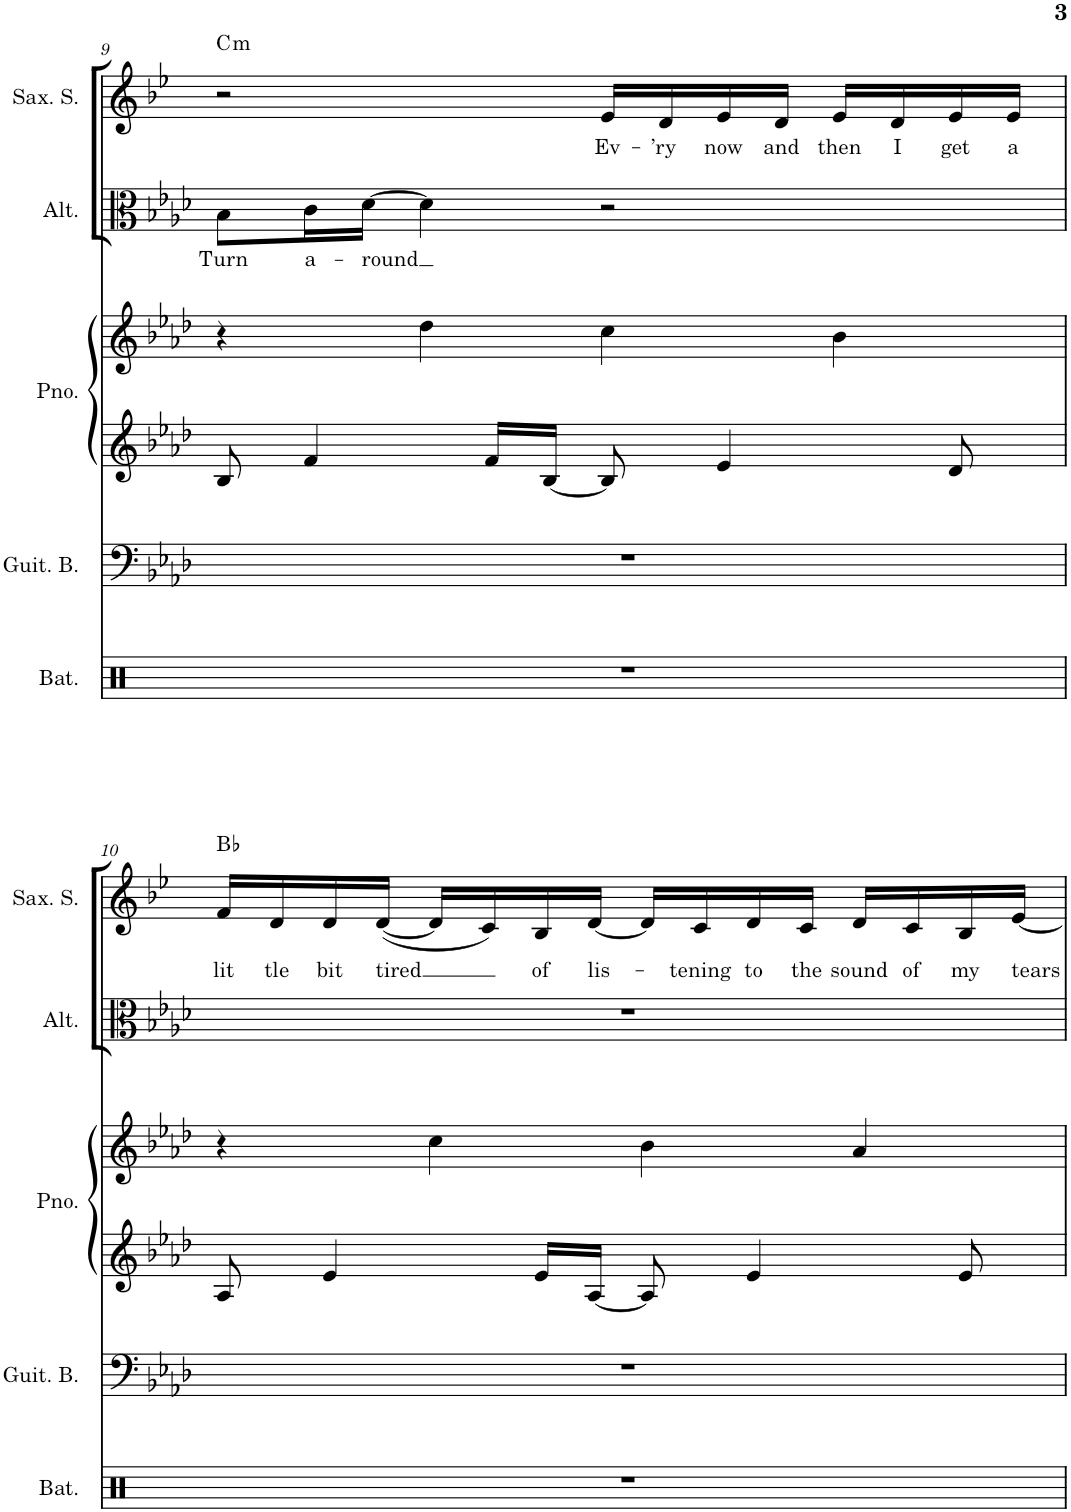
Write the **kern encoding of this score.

**kern	**kern	**kern	**kern	**kern	**text	**kern	**text	**harte
*part5	*part4	*part3	*part3	*part2	*part2	*part1	*part1	*part1
*staff6	*staff5	*staff4	*staff3	*staff2	*staff2	*staff1	*staff1	*
*I"Set de batterie	*I"Guitare basse	*I"Piano	*	*I"Altos	*	*I"Saxophone soprano	*	*
*I'Bat.	*I'Guit. B.	*I'Pno.	*	*I'Alt.	*	*I'Sax. S.	*	*
!!LO:PB:g=z
*clefX	*clefF4	*clefG2	*clefG2	*clefC3	*	*clefG2	*	*
*	*Trd7c12	*	*	*	*	*Trd1c2	*	*
*k[]	*k[b-e-a-d-]	*k[b-e-a-d-]	*k[b-e-a-d-]	*k[b-e-a-d-]	*	*k[b-e-]	*	*
*M4/4	*M4/4	*M4/4	*M4/4	*M4/4	*	*M4/4	*	*
=9	=9	=9	=9	=9	=9	=9	=9	=9
!	!	!	!	!	!LO:LY:b	!	!	!LO:H:kt=m
1r	1r	8B-/	4r	8B-\L	Turn	2r	.	C:min
!	!	!	!	!	!LO:LY:b	!	!	!
.	.	4f/	.	16c\L	a-	.	.	.
!	!	!	!	!	!LO:LY:b	!	!	!
.	.	.	.	[16d-\JJ	-round	.	.	.
.	.	.	4dd-\	4d-\]	.	.	.	.
.	.	16f/LL	.	.	.	.	.	.
.	.	[16B-/JJ	.	.	.	.	.	.
!	!	!	!	!	!	!	!LO:LY:b	!
.	.	8B-/]	4cc\	2r	.	16e-/LL	Ev-	.
!	!	!	!	!	!	!	!LO:LY:b	!
.	.	.	.	.	.	16d/	-’ry	.
!	!	!	!	!	!	!	!LO:LY:b	!
.	.	4e-/	.	.	.	16e-/	now	.
!	!	!	!	!	!	!	!LO:LY:b	!
.	.	.	.	.	.	16d/JJ	and	.
!	!	!	!	!	!	!	!LO:LY:b	!
.	.	.	4b-\	.	.	16e-/LL	then	.
!	!	!	!	!	!	!	!LO:LY:b	!
.	.	.	.	.	.	16d/	I	.
!	!	!	!	!	!	!	!LO:LY:b	!
.	.	8d-/	.	.	.	16e-/	get	.
!	!	!	!	!	!	!	!LO:LY:b	!
.	.	.	.	.	.	16e-/JJ	a	.
!!LO:LB:g=z
=10	=10	=10	=10	=10	=10	=10	=10	=10
!	!	!	!	!	!	!	!LO:LY:b	!
1r	1r	8A-/	4r	1r	.	16f/LL	lit	Bb:maj
!	!	!	!	!	!	!	!LO:LY:b	!
.	.	.	.	.	.	16d/	tle	.
!	!	!	!	!	!	!	!LO:LY:b	!
.	.	4e-/	.	.	.	16d/	bit	.
!	!	!	!	!	!	!	!LO:LY:b	!
.	.	.	.	.	.	(<[16d/JJ	tired	.
.	.	.	4cc\	.	.	16d/LL]	.	.
.	.	.	.	.	.	16c/)	.	.
!	!	!	!	!	!	!	!LO:LY:b	!
.	.	16e-/LL	.	.	.	16B-/	of	.
!	!	!	!	!	!	!	!LO:LY:b	!
.	.	[16A-/JJ	.	.	.	[16d/JJ	lis-	.
.	.	8A-/]	4b-\	.	.	16d/LL]	.	.
!	!	!	!	!	!	!	!LO:LY:b	!
.	.	.	.	.	.	16c/	-tening	.
!	!	!	!	!	!	!	!LO:LY:b	!
.	.	4e-/	.	.	.	16d/	to	.
!	!	!	!	!	!	!	!LO:LY:b	!
.	.	.	.	.	.	16c/JJ	the	.
!	!	!	!	!	!	!	!LO:LY:b	!
.	.	.	4a-/	.	.	16d/LL	sound	.
!	!	!	!	!	!	!	!LO:LY:b	!
.	.	.	.	.	.	16c/	of	.
!	!	!	!	!	!	!	!LO:LY:b	!
.	.	8e-/	.	.	.	16B-/	my	.
!	!	!	!	!	!	!	!LO:LY:b	!
.	.	.	.	.	.	[16e-/JJ	tears	.
=	=	=	=	=	=	=	=	=
*-	*-	*-	*-	*-	*-	*-	*-	*-
